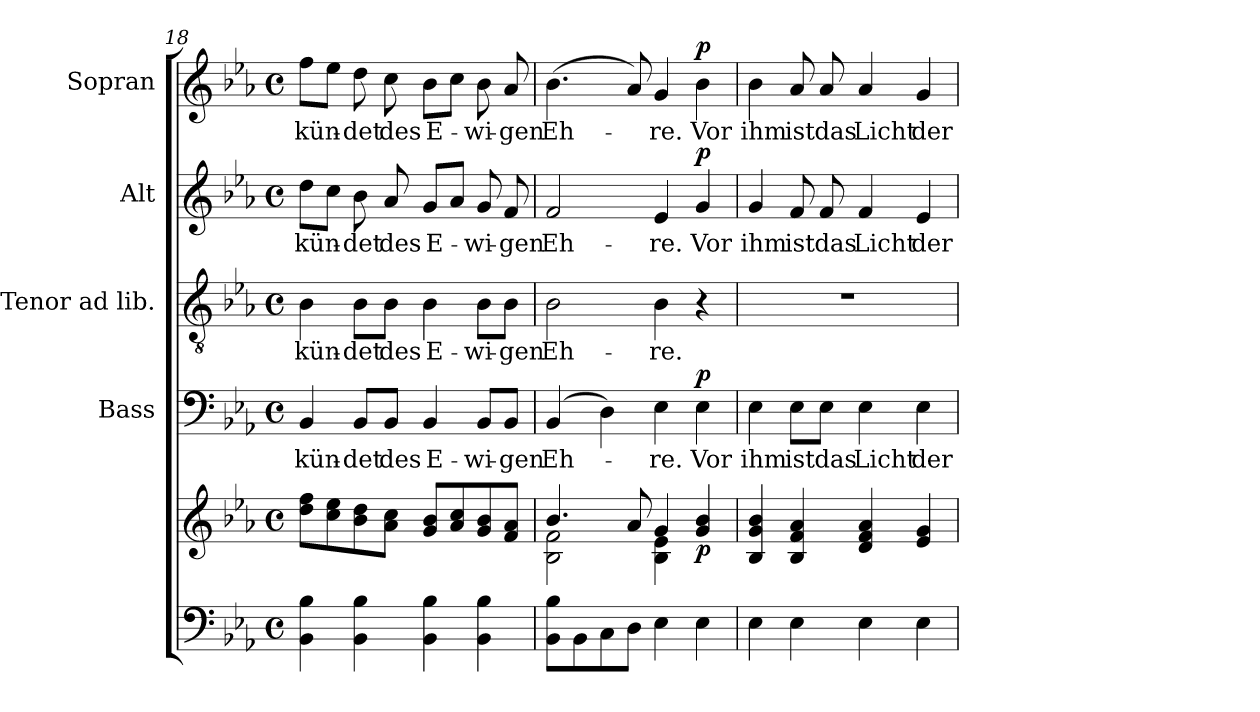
**kern	**kern	**dynam	**kern	**text	**dynam	**kern	**text	**kern	**text	**dynam	**kern	**text	**dynam
*part5	*part5	*part5	*part4	*part4	*part4	*part3	*part3	*part2	*part2	*part2	*part1	*part1	*part1
*staff6	*staff5	*staff5/6	*staff4	*staff4	*staff4	*staff3	*staff3	*staff2	*staff2	*staff2	*staff1	*staff1	*staff1
*	*	*	*I"Bass	*	*	*I"Tenor ad lib.	*	*I"Alt	*	*	*I"Sopran	*	*
*	*	*	*I'B.	*	*	*I'T.	*	*I'A.	*	*	*I'S.	*	*
*clefF4	*clefG2	*	*clefF4	*	*	*clefGv2	*	*clefG2	*	*	*clefG2	*	*
*k[b-e-a-]	*k[b-e-a-]	*	*k[b-e-a-]	*	*	*k[b-e-a-]	*	*k[b-e-a-]	*	*	*k[b-e-a-]	*	*
*E-:	*E-:	*	*E-:	*	*	*E-:	*	*E-:	*	*	*E-:	*	*
*M4/4	*M4/4	*	*M4/4	*	*	*M4/4	*	*M4/4	*	*	*M4/4	*	*
*met(c)	*met(c)	*	*met(c)	*	*	*met(c)	*	*met(c)	*	*	*met(c)	*	*
=18	=18	=18	=18	=18	=18	=18	=18	=18	=18	=18	=18	=18	=18
!	!	!	!	!LO:LY:b	!	!	!LO:LY:b	!	!LO:LY:b	!	!	!LO:LY:b	!
4BB-\ 4B-\	8dd\ 8ff\L	.	4BB-/	-kün-	.	4B-\	-kün-	8dd\L	-kün-	.	8ff\L	-kün-	.
.	8cc\ 8ee-\	.	.	.	.	.	.	8cc\J	.	.	8ee-\J	.	.
!	!	!	!	!LO:LY:b	!	!	!LO:LY:b	!	!LO:LY:b	!	!	!LO:LY:b	!
4BB-\ 4B-\	8b-\ 8dd\	.	8BB-/L	-det	.	8B-\L	-det	8b-\	-det	.	8dd\	-det	.
!	!	!	!	!LO:LY:b	!	!	!LO:LY:b	!	!LO:LY:b	!	!	!LO:LY:b	!
.	8a-\ 8cc\J	.	8BB-/J	des	.	8B-\J	des	8a-/	des	.	8cc\	des	.
!	!	!	!	!LO:LY:b	!	!	!LO:LY:b	!	!LO:LY:b	!	!	!LO:LY:b	!
4BB-\ 4B-\	8g/ 8b-/L	.	4BB-/	E-	.	4B-\	E-	8g/L	E-	.	8b-\L	E-	.
.	8a-/ 8cc/	.	.	.	.	.	.	8a-/J	.	.	8cc\J	.	.
!	!	!	!	!LO:LY:b	!	!	!LO:LY:b	!	!LO:LY:b	!	!	!LO:LY:b	!
4BB-\ 4B-\	8g/ 8b-/	.	8BB-/L	-wi-	.	8B-\L	-wi-	8g/	-wi-	.	8b-\	-wi-	.
!	!	!	!	!LO:LY:b	!	!	!LO:LY:b	!	!LO:LY:b	!	!	!LO:LY:b	!
.	8f/ 8a-/J	.	8BB-/J	-gen	.	8B-\J	-gen	8f/	-gen	.	8a-/	-gen	.
!!LO:LB:g=z
=19	=19	=19	=19	=19	=19	=19	=19	=19	=19	=19	=19	=19	=19
*	*^	*	*	*	*	*	*	*	*	*	*	*	*
!	!	!	!	!	!LO:LY:b	!	!	!LO:LY:b	!	!LO:LY:b	!	!	!LO:LY:b	!
8BB-\ 8B-\L	4.b-/	2B-\ 2f\	.	(4BB-/	Eh-	.	2B-\	Eh-	2f/	Eh-	.	(>4.b-\	Eh-	.
8BB-\	.	.	.	.	.	.	.	.	.	.	.	.	.	.
8C\	.	.	.	4D\)	.	.	.	.	.	.	.	.	.	.
8D\J	8a-/	.	.	.	.	.	.	.	.	.	.	8a-/)	.	.
!	!	!	!	!	!LO:LY:b	!	!	!LO:LY:b	!	!LO:LY:b	!	!	!LO:LY:b	!
4E-\	4g/	4B-\ 4e-\	.	4E-\	-re.	.	4B-\	-re.	4e-/	-re.	.	4g/	-re.	.
!	!	!	!LO:DY:b	!	!LO:LY:b	!LO:DY:a	!	!	!	!LO:LY:b	!LO:DY:a	!	!LO:LY:b	!LO:DY:a
4E-\	4g/ 4b-/	4ryy	p	4E-\	Vor	p	4r	.	4g/	Vor	p	4b-\	Vor	p
=20	=20	=20	=20	=20	=20	=20	=20	=20	=20	=20	=20	=20	=20	=20
!	!	!	!	!	!LO:LY:b	!	!	!	!	!LO:LY:b	!	!	!LO:LY:b	!
*	*v	*v	*	*	*	*	*	*	*	*	*	*	*	*
4E-\	4B-/ 4g/ 4b-/	.	4E-\	ihm	.	1r	.	4g/	ihm	.	4b-\	ihm	.
!	!	!	!	!LO:LY:b	!	!	!	!	!LO:LY:b	!	!	!LO:LY:b	!
4E-\	4B-/ 4f/ 4a-/	.	8E-\L	ist	.	.	.	8f/	ist	.	8a-/	ist	.
!	!	!	!	!LO:LY:b	!	!	!	!	!LO:LY:b	!	!	!LO:LY:b	!
.	.	.	8E-\J	das	.	.	.	8f/	das	.	8a-/	das	.
!	!	!	!	!LO:LY:b	!	!	!	!	!LO:LY:b	!	!	!LO:LY:b	!
4E-\	4d/ 4f/ 4a-/	.	4E-\	Licht	.	.	.	4f/	Licht	.	4a-/	Licht	.
!	!	!	!	!LO:LY:b	!	!	!	!	!LO:LY:b	!	!	!LO:LY:b	!
4E-\	4e-/ 4g/	.	4E-\	der	.	.	.	4e-/	der	.	4g/	der	.
=	=	=	=	=	=	=	=	=	=	=	=	=	=
*-	*-	*-	*-	*-	*-	*-	*-	*-	*-	*-	*-	*-	*-
